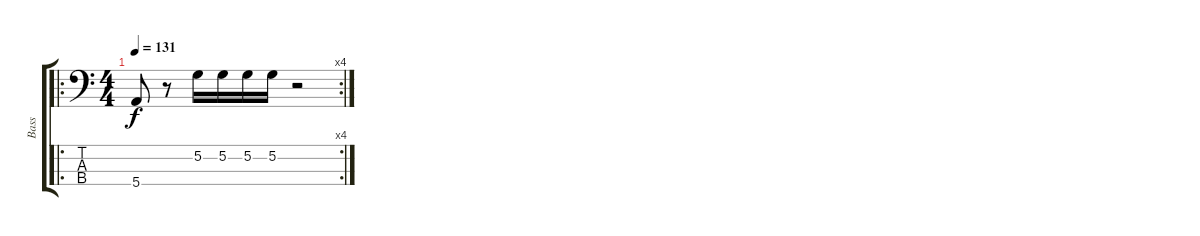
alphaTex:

\track ("Bass" "Bass") {instrument electricbassfinger}
\staff {score tabs}
\tuning (G2 D2 A1 E1) {hide}
\ro
\rc 4
\ts (4 4)
\tempo 131
\clef f4
\ks c
5.4.8{dy f} r.8 5.2.16 5.2.16 5.2.16 5.2.16 r.2
